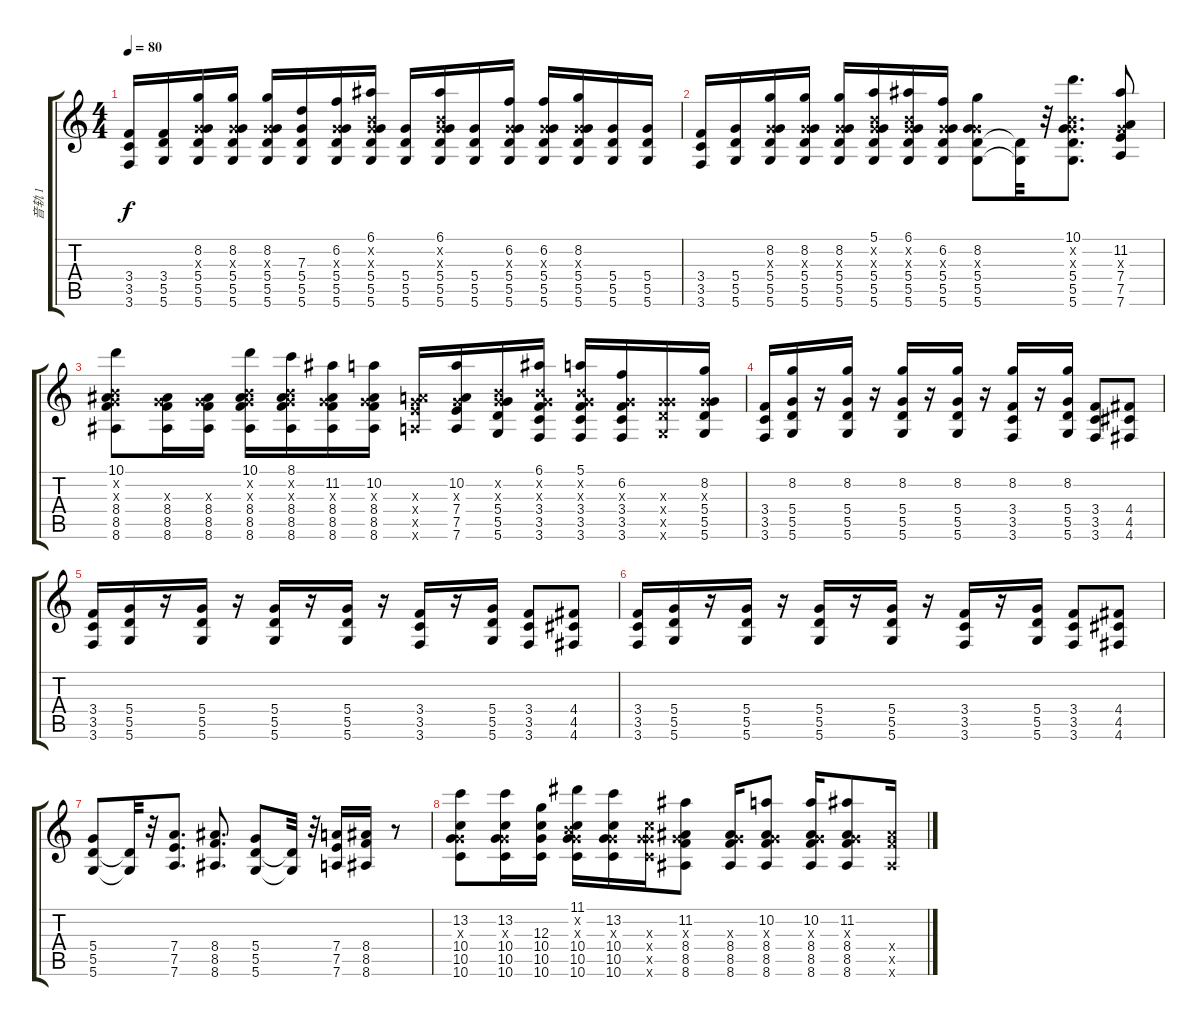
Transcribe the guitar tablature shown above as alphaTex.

\track ("音轨 1" "音轨 1") {instrument acousticguitarsteel}
\staff {score tabs}
\tuning (E4 B3 G3 D3 A2 D2) {hide}
\ts (4 4)
\tempo 80
\clef g2
\ks c
(3.4 3.5 3.6).16{dy f} (3.4 5.5 5.6).16 (8.2 0.3{x} 5.4 5.5 5.6).16 (8.2 0.3{x} 5.4 5.5 5.6).16 (8.2 0.3{x} 5.4 5.5 5.6).16 (7.3 5.4 5.5 5.6).16 (6.2 0.3{x} 5.4 5.5 5.6).16 (6.1 0.2{x} 0.3{x} 5.4 5.5 5.6).16 (5.4 5.5 5.6).16 (6.1 0.2{x} 0.3{x} 5.4 5.5 5.6).16 (5.4 5.5 5.6).16 (6.2 0.3{x} 5.4 5.5 5.6).16 (6.2 0.3{x} 5.4 5.5 5.6).16 (8.2 0.3{x} 5.4 5.5 5.6).16 (5.4 5.5 5.6).16 (5.4 5.5 5.6).16 |
(3.4 3.5 3.6).16 (5.4 5.5 5.6).16 (8.2 0.3{x} 5.4 5.5 5.6).16 (8.2 0.3{x} 5.4 5.5 5.6).16 (8.2 0.3{x} 5.4 5.5 5.6).16 (5.1 0.2{x} 0.3{x} 5.4 5.5 5.6).16 (6.1 0.2{x} 0.3{x} 5.4 5.5 5.6).16 (6.2 0.3{x} 5.4 5.5 5.6).16 (8.2 0.3{x} 5.4 5.5 5.6).8 (5.5{t} 5.6{t}).32 r.32 (10.1 0.2{x} 0.3{x} 5.4 5.5 5.6).8{d} (11.2 0.3{x} 7.4 7.5 7.6).8 |
(10.1 0.2{x} 0.3{x} 8.4 8.5 8.6).8 (0.3{x} 8.4 8.5 8.6).16 (0.3{x} 8.4 8.5 8.6).16 (10.1 0.2{x} 0.3{x} 8.4 8.5 8.6).16 (8.1 0.2{x} 0.3{x} 8.4 8.5 8.6).16 (11.2 0.3{x} 8.4 8.5 8.6).16 (10.2 0.3{x} 8.4 8.5 8.6).16 (0.3{x} 7.4{x} 7.5{x} 7.6{x}).16 (10.2 0.3{x} 7.4 7.5 7.6).16 (0.2{x} 0.3{x} 5.4 5.5 5.6).16 (6.1 0.2{x} 0.3{x} 3.4 3.5 3.6).16 (5.1 0.2{x} 0.3{x} 3.4 3.5 3.6).16 (6.2 0.3{x} 3.4 3.5 3.6).16 (0.3{x} 5.4{x} 5.5{x} 5.6{x}).16 (8.2 0.3{x} 5.4 5.5 5.6).16 |
(3.4 3.5 3.6).16 (8.2 5.4 5.5 5.6).16 r.16 (8.2 5.4 5.5 5.6).16 r.16 (8.2 5.4 5.5 5.6).16 r.16 (8.2 5.4 5.5 5.6).16 r.16 (8.2 3.4 3.5 3.6).16 r.16 (8.2 5.4 5.5 5.6).16 (3.4 3.5 3.6).8 (4.4 4.5 4.6).8 |
(3.4 3.5 3.6).16 (5.4 5.5 5.6).16 r.16 (5.4 5.5 5.6).16 r.16 (5.4 5.5 5.6).16 r.16 (5.4 5.5 5.6).16 r.16 (3.4 3.5 3.6).16 r.16 (5.4 5.5 5.6).16 (3.4 3.5 3.6).8 (4.4 4.5 4.6).8 |
(3.4 3.5 3.6).16 (5.4 5.5 5.6).16 r.16 (5.4 5.5 5.6).16 r.16 (5.4 5.5 5.6).16 r.16 (5.4 5.5 5.6).16 r.16 (3.4 3.5 3.6).16 r.16 (5.4 5.5 5.6).16 (3.4 3.5 3.6).8 (4.4 4.5 4.6).8 |
(5.4 5.5 5.6).8 (5.5{t} 5.6{t}).32 r.32 (7.4 7.5 7.6).8{d} (8.4 8.5 8.6).8{d} (5.4 5.5 5.6).8 (5.5{t} 5.6{t}).32 r.32 (7.4 7.5 7.6).16 (8.4 8.5 8.6).16 r.8 |
(13.2 0.3{x} 10.4 10.5 10.6).8 (13.2 0.3{x} 10.4 10.5 10.6).16 (12.3 10.4 10.5 10.6).16 (11.1 0.2{x} 0.3{x} 10.4 10.5 10.6).16 (13.2 0.3{x} 10.4 10.5 10.6).16 (0.3{x} 10.4{x} 10.5{x} 10.6{x}).16 (11.2 0.3{x} 8.4 8.5 8.6).8 (0.3{x} 8.4 8.5 8.6).16 (10.2 0.3{x} 8.4 8.5 8.6).8 (10.2 0.3{x} 8.4 8.5 8.6).16 (11.2 0.3{x} 8.4 8.5 8.6).8 (8.4{x} 8.5{x} 8.6{x}).16
